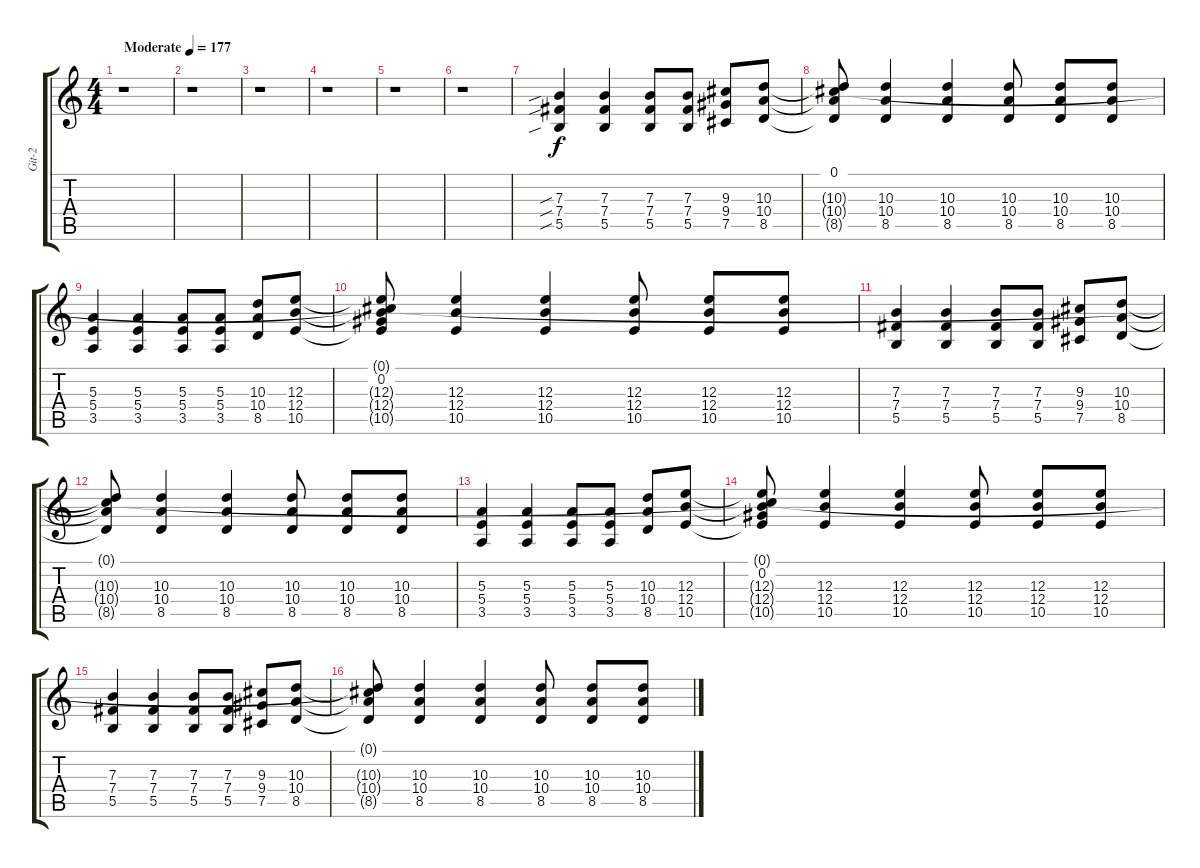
\track ("Git-2" "Git-2") {instrument distortionguitar}
\staff {score tabs}
\tuning (Db4 Ab3 E3 B2 Gb2 B1) {hide}
\ts (4 4)
\tempo (177 "Moderate")
\clef g2
\ks c
r.1{dy f instrument distortionguitar} |
r.1 |
r.1 |
r.1 |
r.1 |
r.1 |
(7.3{sib} 7.4{sib} 5.5{sib}).4 (7.3 7.4 5.5).4 (7.3 7.4 5.5).8 (7.3 7.4 5.5).8 (9.3 9.4 7.5).8 (10.3 10.4 8.5).8 |
(0.1 10.3{t} 10.4{t} 8.5{t}).8 (10.3 10.4 8.5).4 (10.3 10.4 8.5).4 (10.3 10.4 8.5).8 (10.3 10.4 8.5).8 (10.3 10.4 8.5).8 |
(5.3 5.4 3.5).4 (5.3 5.4 3.5).4 (5.3 5.4 3.5).8 (5.3 5.4 3.5).8 (10.3 10.4 8.5).8 (12.3 12.4 10.5).8 |
(0.1{t} 0.2 12.3{t} 12.4{t} 10.5{t}).8 (12.3 12.4 10.5).4 (12.3 12.4 10.5).4 (12.3 12.4 10.5).8 (12.3 12.4 10.5).8 (12.3 12.4 10.5).8 |
(7.3 7.4 5.5).4 (7.3 7.4 5.5).4 (7.3 7.4 5.5).8 (7.3 7.4 5.5).8 (9.3 9.4 7.5).8 (10.3 10.4 8.5).8 |
(0.1{t} 10.3{t} 10.4{t} 8.5{t}).8 (10.3 10.4 8.5).4 (10.3 10.4 8.5).4 (10.3 10.4 8.5).8 (10.3 10.4 8.5).8 (10.3 10.4 8.5).8 |
(5.3 5.4 3.5).4 (5.3 5.4 3.5).4 (5.3 5.4 3.5).8 (5.3 5.4 3.5).8 (10.3 10.4 8.5).8 (12.3 12.4 10.5).8 |
(0.1{t} 0.2 12.3{t} 12.4{t} 10.5{t}).8 (12.3 12.4 10.5).4 (12.3 12.4 10.5).4 (12.3 12.4 10.5).8 (12.3 12.4 10.5).8 (12.3 12.4 10.5).8 |
(7.3 7.4 5.5).4 (7.3 7.4 5.5).4 (7.3 7.4 5.5).8 (7.3 7.4 5.5).8 (9.3 9.4 7.5).8 (10.3 10.4 8.5).8 |
(0.1{t} 10.3{t} 10.4{t} 8.5{t}).8 (10.3 10.4 8.5).4 (10.3 10.4 8.5).4 (10.3 10.4 8.5).8 (10.3 10.4 8.5).8 (10.3 10.4 8.5).8
